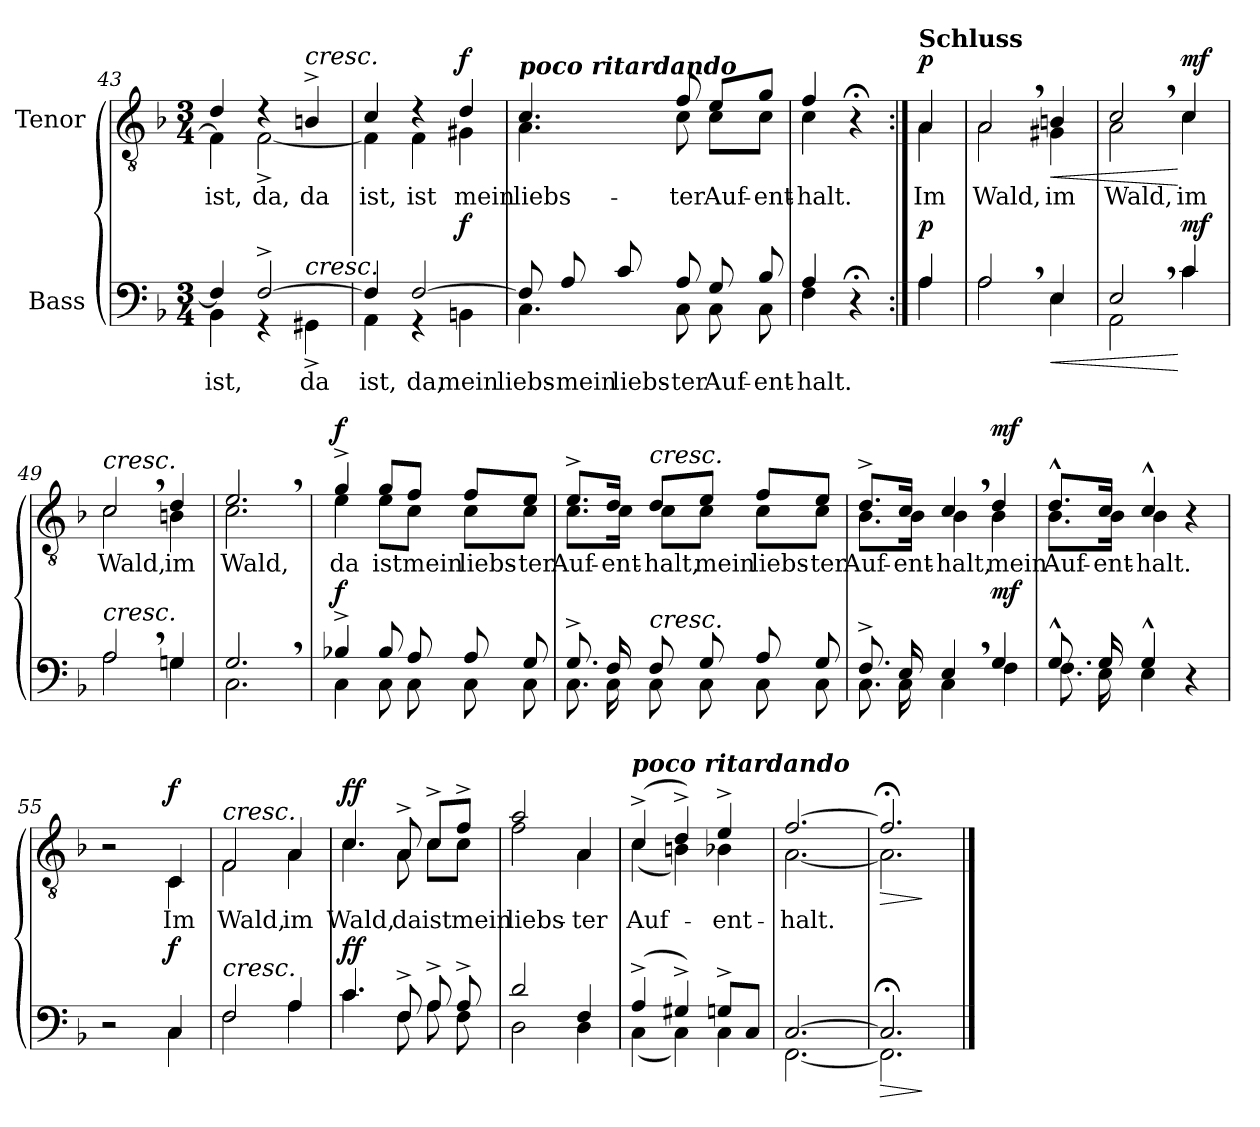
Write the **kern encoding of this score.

**kern	**text	**dynam	**kern	**text	**dynam
*part2	*part2	*part2	*part1	*part1	*part1
*staff2	*staff2	*staff2	*staff1	*staff1	*staff1
*I"Bass	*	*	*I"Tenor	*	*
!!LO:LB:g=z
*clefF4	*	*	*clefGv2	*	*
*k[b-]	*	*	*k[b-]	*	*
*M3/4	*	*	*M3/4	*	*
=43	=43	=43	=43	=43	=43
*^	*	*	*	*	*
!	!	!LO:LY:b	!	!	!LO:LY:b	!
*	*	*	*	*^	*	*
4F/]	4BB-\	ist,	.	4d/	4F\]	ist,	.
!	!	!	!	!	!	!LO:LY:b	!
[2F^/	4r	.	.	4r	[2F^\	da,	.
!	!	!	!	!LO:TX:a:i:t=cresc.	!	!	!
!	!LO:TX:a:i:t=cresc.	!	!	!	!	!	!
!	!	!LO:LY:b	!	!	!	!LO:LY:b	!
.	4GG#X^\	da	.	4Bn^/	.	da	.
=44	=44	=44	=44	=44	=44	=44	=44
!	!	!LO:LY:b	!	!	!	!LO:LY:b	!
4F/]	4AA\	ist,	.	4c/	4F\]	ist,	.
!	!	!LO:LY:b	!	!	!	!LO:LY:b	!
[2F/	4r	da,	.	4r	4F\	ist	.
!	!	!LO:LY:b	!LO:DY:b	!	!	!LO:LY:b	!LO:DY:a
.	4BBn\	mein	f	4d/	4G#X\	mein	f
=45	=45	=45	=45	=45	=45	=45	=45
!	!	!	!	!LO:TX:a:Bi:t=poco ritardando	!	!	!
!	!	!LO:LY:b	!	!	!	!LO:LY:b	!
8F/]	4.C\	liebs-	.	4.c/	4.A\	liebs-	.
!	!	!LO:LY:b	!	!	!	!	!
8A/	.	mein	.	.	.	.	.
!	!	!LO:LY:b	!	!	!	!	!
8c/	.	liebs-	.	.	.	.	.
!	!	!LO:LY:b	!	!	!	!	!
!	!	!LO:LY:b	!	!	!	!LO:LY:b	!
8A/	8C\	-ter	.	8f/	8c\	-ter	.
!	!	!LO:LY:b	!	!	!	!	!
!	!	!LO:LY:b	!	!	!	!LO:LY:b	!
8G/	8C\	Auf-	.	8e/L	8c\L	Auf-	.
!	!	!LO:LY:b	!	!	!	!	!
!	!	!LO:LY:b	!	!	!	!LO:LY:b	!
8B-/	8C\	-ent-	.	8g/J	8c\J	-ent-	.
=46	=46	=46	=46	=46	=46	=46	=46
!	!	!LO:LY:b	!	!	!	!	!
!	!	!LO:LY:b	!	!	!	!LO:LY:b	!
4A/	4F\	-halt.	.	4f/	4c\	-halt.	.
4r;<	4ryy	.	.	4r;<	4ryy	.	.
!!LO:PB:g=z	!!
=46X1:|!	=46X1:|!	=46X1:|!	=46X1:|!	=46X1:|!	=46X1:|!	=46X1:|!	=46X1:|!
!	!	!	!	!LO:TX:a:B:t=Schluss	!	!	!
!	!	!	!LO:DY:a	!	!	!LO:LY:b	!LO:DY:a
4A/	4A\	.	p	4A/	4A\	Im	p
=47	=47	=47	=47	=47	=47	=47	=47
!	!	!	!	!	!	!LO:LY:b	!
2A,/	2A\	.	.	2A,/	2A\	Wald,	.
!	!	!	!LO:HP:b	!	!	!LO:LY:b	!LO:HP:b
4E/	4E\	.	<	4Bn/	4G#X\	im	<
=48	=48	=48	=48	=48	=48	=48	=48
!	!	!	!	!	!	!LO:LY:b	!
2E,/	2AA\	.	.	2c,/	2A\	Wald,	.
!	!	!	!LO:DY:n=1:a	!	!	!LO:LY:b	!LO:DY:n=1:a
4c/	4c\	.	[ mf	4c/	4c\	im	[ mf
=49	=49	=49	=49	=49	=49	=49	=49
!	!	!	!	!LO:TX:a:i:t=cresc.	!	!	!
!LO:TX:a:i:t=cresc.	!	!	!	!	!	!	!
!	!	!	!	!	!	!LO:LY:b	!
2A,/	2A\	.	.	2c,/	2c\	Wald,	.
!	!	!	!	!	!	!LO:LY:b	!
4Gn/	4G\	.	.	4d/	4Bn\	im	.
=50	=50	=50	=50	=50	=50	=50	=50
!	!	!	!	!	!	!LO:LY:b	!
2.G,/	2.C\	.	.	2.e,/	2.c\	Wald,	.
=51	=51	=51	=51	=51	=51	=51	=51
!	!	!	!LO:DY:a	!	!	!LO:LY:b	!LO:DY:a
4B-X^/	4C\	.	f	4g^/	4e\	da	f
!	!	!	!	!	!	!LO:LY:b	!
8B-/	8C\	.	.	8g/L	8e\L	ist	.
!	!	!	!	!	!	!LO:LY:b	!
8A/	8C\	.	.	8f/J	8c\J	mein	.
!	!	!	!	!	!	!LO:LY:b	!
8A/	8C\	.	.	8f/L	8c\L	liebs-	.
!	!	!	!	!	!	!LO:LY:b	!
8G/	8C\	.	.	8e/J	8c\J	-ter	.
!!LO:LB:g=z	!!
=52	=52	=52	=52	=52	=52	=52	=52
!	!	!	!	!	!	!LO:LY:b	!
8.G^/	8.C\	.	.	8.e^/L	8.c\L	Auf-	.
!	!	!	!	!	!	!LO:LY:b	!
16F/	16C\	.	.	16d/Jk	16c\Jk	-ent-	.
!	!	!	!	!LO:TX:a:i:t=cresc.	!	!	!
!LO:TX:a:i:t=cresc.	!	!	!	!	!	!	!
!	!	!	!	!	!	!LO:LY:b	!
8F/	8C\	.	.	8d/L	8c\L	-halt,	.
!	!	!	!	!	!	!LO:LY:b	!
8G/	8C\	.	.	8e/J	8c\J	mein	.
!	!	!	!	!	!	!LO:LY:b	!
8A/	8C\	.	.	8f/L	8c\L	liebs-	.
!	!	!	!	!	!	!LO:LY:b	!
8G/	8C\	.	.	8e/J	8c\J	-ter	.
=53	=53	=53	=53	=53	=53	=53	=53
!	!	!	!	!	!	!LO:LY:b	!
8.F^/	8.C\	.	.	8.d^/L	8.B-\L	Auf-	.
!	!	!	!	!	!	!LO:LY:b	!
16E/	16C\	.	.	16c/Jk	16B-\Jk	-ent-	.
!	!	!	!	!	!	!LO:LY:b	!
4E,/	4C\	.	.	4c,/	4B-\	-halt,	.
!	!	!	!LO:DY:a	!	!	!LO:LY:b	!LO:DY:a
4G/	4F\	.	mf	4d/	4B-\	mein	mf
=54	=54	=54	=54	=54	=54	=54	=54
!	!	!	!	!	!	!LO:LY:b	!
8.G^^/	8.F\	.	.	8.d^^/L	8.B-\L	Auf-	.
!	!	!	!	!	!	!LO:LY:b	!
16G/	16E\	.	.	16c/Jk	16B-\Jk	-ent-	.
!	!	!	!	!	!	!LO:LY:b	!
4G^^/	4E\	.	.	4c^^/	4B-\	-halt.	.
4r	4ryy	.	.	4r	4ryy	.	.
!!LO:LB:g=z	!!
=55	=55	=55	=55	=55	=55	=55	=55
2r	2ryy	.	.	2r	2ryy	.	.
!	!	!	!LO:DY:a	!	!	!LO:LY:b	!LO:DY:a
4C/	4C\	.	f	4C/	4C\	Im	f
=56	=56	=56	=56	=56	=56	=56	=56
!	!	!	!	!LO:TX:a:i:t=cresc.	!	!	!
!LO:TX:a:i:t=cresc.	!	!	!	!	!	!	!
!	!	!	!	!	!	!LO:LY:b	!
2F/	2F\	.	.	2F/	2F\	Wald,	.
!	!	!	!	!	!	!LO:LY:b	!
4A/	4A\	.	.	4A/	4A\	im	.
=57	=57	=57	=57	=57	=57	=57	=57
!	!	!	!LO:DY:a	!	!	!LO:LY:b	!LO:DY:a
4.c/	4.c\	.	ff	4.c/	4.c\	Wald,	ff
!	!	!	!	!	!	!LO:LY:b	!
8F^/	8F\	.	.	8A^/	8A\	da	.
!	!	!	!	!	!	!LO:LY:b	!
8A^/	8A\	.	.	8c^/L	8c\L	ist	.
!	!	!	!	!	!	!LO:LY:b	!
8A^/	8F\	.	.	8f^/J	8c\J	mein	.
=58	=58	=58	=58	=58	=58	=58	=58
!	!	!	!	!	!	!LO:LY:b	!
2d/	2D\	.	.	2a/	2f\	liebs-	.
!	!	!	!	!	!	!LO:LY:b	!
4F/	4D\	.	.	4A/	4A\	-ter	.
=59	=59	=59	=59	=59	=59	=59	=59
!	!	!	!	!LO:TX:a:Bi:t=poco ritardando	!	!	!
!	!	!	!	!	!	!LO:LY:b	!
(4A^/	(4C\	.	.	(4c^/	(4c\	Auf-	.
4G#X^/)	4C\)	.	.	4d^/)	4Bn\)	.	.
!	!	!	!	!	!	!LO:LY:b	!
8Gn^/L	4C\	.	.	4e^/	4B-X\	-ent-	.
8C/J	.	.	.	.	.	.	.
=60	=60	=60	=60	=60	=60	=60	=60
!	!	!	!	!	!	!LO:LY:b	!
[2.C/	[2.FF\	.	.	[2.f/	[2.A\	-halt.	.
=61	=61	=61	=61	=61	=61	=61	=61
!	!	!	!LO:HP:b	!	!	!	!LO:HP:b
2.C;</]	2.FF\]	.	>	2.f;</]	2.A\]	.	>
*v	*v	*	*	*	*	*	*
*	*	*	*v	*v	*	*
.	.	]	.	.	]
==	==	==	==	==	==
*-	*-	*-	*-	*-	*-
